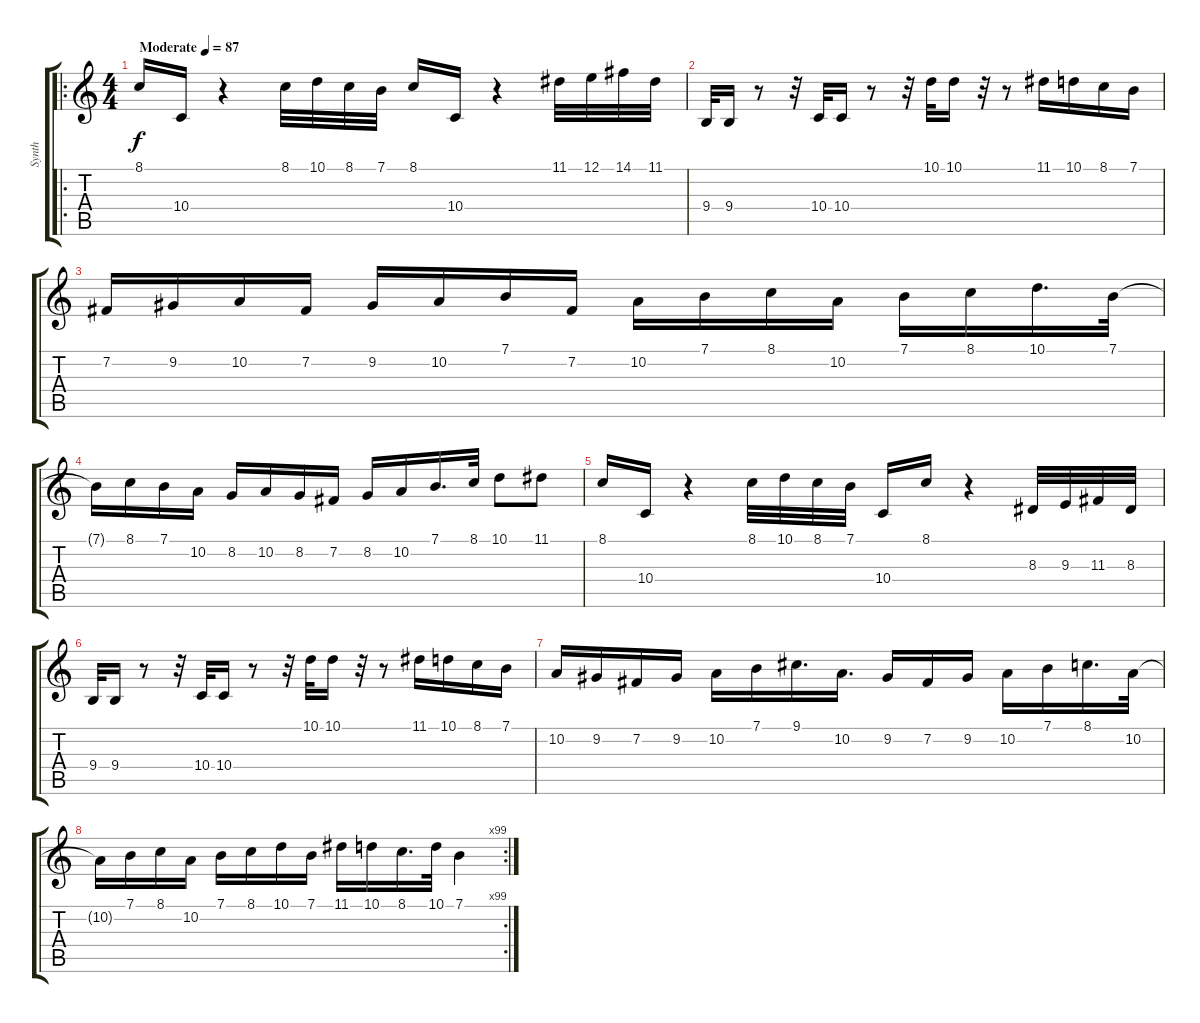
\track ("Synth" "Synth") {instrument lead2sawtooth}
\staff {score tabs}
\tuning (E4 B3 G3 D3 A2 E2) {hide}
\ro
\ts (4 4)
\tempo (87 "Moderate")
\clef g2
\ks c
8.1.16{dy f instrument lead2sawtooth} 10.4.16 r.4 8.1.32 10.1.32 8.1.32 7.1.32 8.1.16 10.4.16 r.4 11.1.32 12.1.32 14.1.32 11.1.32 |
9.4.32 9.4.16 r.8 r.32 10.4.32 10.4.16 r.8 r.32 10.1.32 10.1.16 r.32 r.8 11.1.16 10.1.16 8.1.16 7.1.16 |
7.2.16 9.2.16 10.2.16 7.2.16 9.2.16 10.2.16 7.1.16 7.2.16 10.2.16 7.1.16 8.1.16 10.2.16 7.1.16 8.1.16 10.1.16{d} 7.1.32 |
7.1{t}.16 8.1.16 7.1.16 10.2.16 8.2.16 10.2.16 8.2.16 7.2.16 8.2.16 10.2.16 7.1.16{d} 8.1.32 10.1.8 11.1.8 |
8.1.16 10.4.16 r.4 8.1.32 10.1.32 8.1.32 7.1.32 10.4.16 8.1.16 r.4 8.3.32 9.3.32 11.3.32 8.3.32 |
9.4.32 9.4.16 r.8 r.32 10.4.32 10.4.16 r.8 r.32 10.1.32 10.1.16 r.32 r.8 11.1.16 10.1.16 8.1.16 7.1.16 |
10.2.16 9.2.16 7.2.16 9.2.16 10.2.16 7.1.16 9.1.16{d} 10.2.16{d} 9.2.16 7.2.16 9.2.16 10.2.16 7.1.16 8.1.16{d} 10.2.32 |
\rc 99
10.2{t}.16 7.1.16 8.1.16 10.2.16 7.1.16 8.1.16 10.1.16 7.1.16 11.1.16 10.1.16 8.1.16{d} 10.1.32 7.1.4
